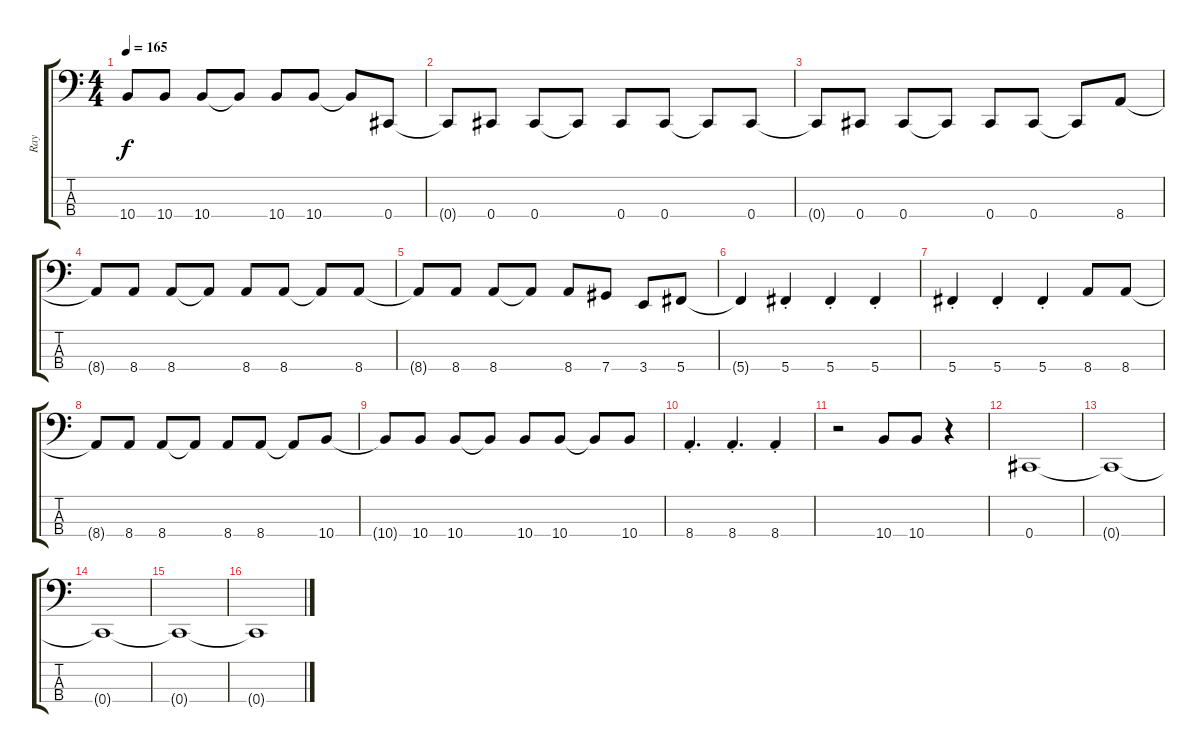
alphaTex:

\track ("Ray" "Ray") {instrument electricbasspick}
\staff {score tabs}
\tuning (Gb2 Db2 Ab1 Db1) {hide}
\ts (4 4)
\tempo 165
\clef f4
\ks c
10.4{t}.8{dy f} 10.4.8 10.4.8 10.4{t}.8 10.4.8 10.4.8 10.4{t}.8 0.4.8 |
0.4{t}.8 0.4.8 0.4.8 0.4{t}.8 0.4.8 0.4.8 0.4{t}.8 0.4.8 |
0.4{t}.8 0.4.8 0.4.8 0.4{t}.8 0.4.8 0.4.8 0.4{t}.8 8.4.8 |
8.4{t}.8 8.4.8 8.4.8 8.4{t}.8 8.4.8 8.4.8 8.4{t}.8 8.4.8 |
8.4{t}.8 8.4.8 8.4.8 8.4{t}.8 8.4.8 7.4.8 3.4.8 5.4.8 |
5.4{t}.4 5.4{st}.4 5.4{st}.4 5.4{st}.4 |
5.4{st}.4 5.4{st}.4 5.4{st}.4 8.4.8 8.4.8 |
8.4{t}.8 8.4.8 8.4.8 8.4{t}.8 8.4.8 8.4.8 8.4{t}.8 10.4.8 |
10.4{t}.8 10.4.8 10.4.8 10.4{t}.8 10.4.8 10.4.8 10.4{t}.8 10.4.8 |
8.4{st}.4{d} 8.4{st}.4{d} 8.4{st}.4 |
r.2 10.4.8 10.4.8 r.4 |
0.4.1 |
0.4{t}.1 |
0.4{t}.1 |
0.4{t}.1 |
0.4{t}.1
